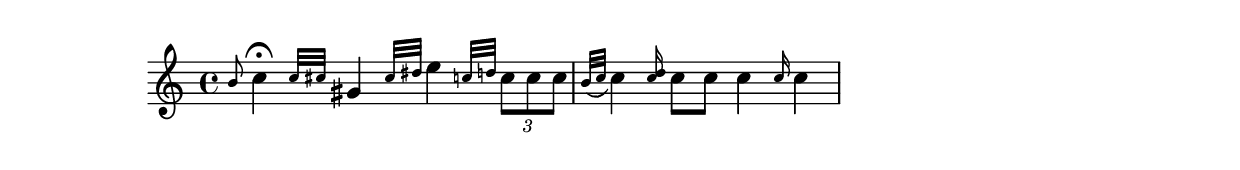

\version "2.4.0"

\header{

    texidoc=" You can have beams, notes, chords, stems etc. within a
@code{\grace} section.  If there are tuplets, the grace notes will not
be under the brace.  

Main note scripts do not end up on the grace note. 

"
}

\score { \context Voice = VA \relative c'' {
	\grace b8 c4\fermata
	\grace {  c32[ cis32] } gis4
	\grace {  cis32[ dis32] } e4
	\grace {  c32[ d] }\times 2/3 {  c8[ c c] }
	 \grace {  b32[ ( c32] }   c4)
	\grace  <c d>16  c8[ c8]
%	\grace  c16  c8[ c8]
        %% broken?
	%%\grace  { \set Grace.graceAlignPosition = \right c16} c4
	c4 \grace  { c16 } c4
}
\layout {raggedright = ##t}
\midi{ }
}

